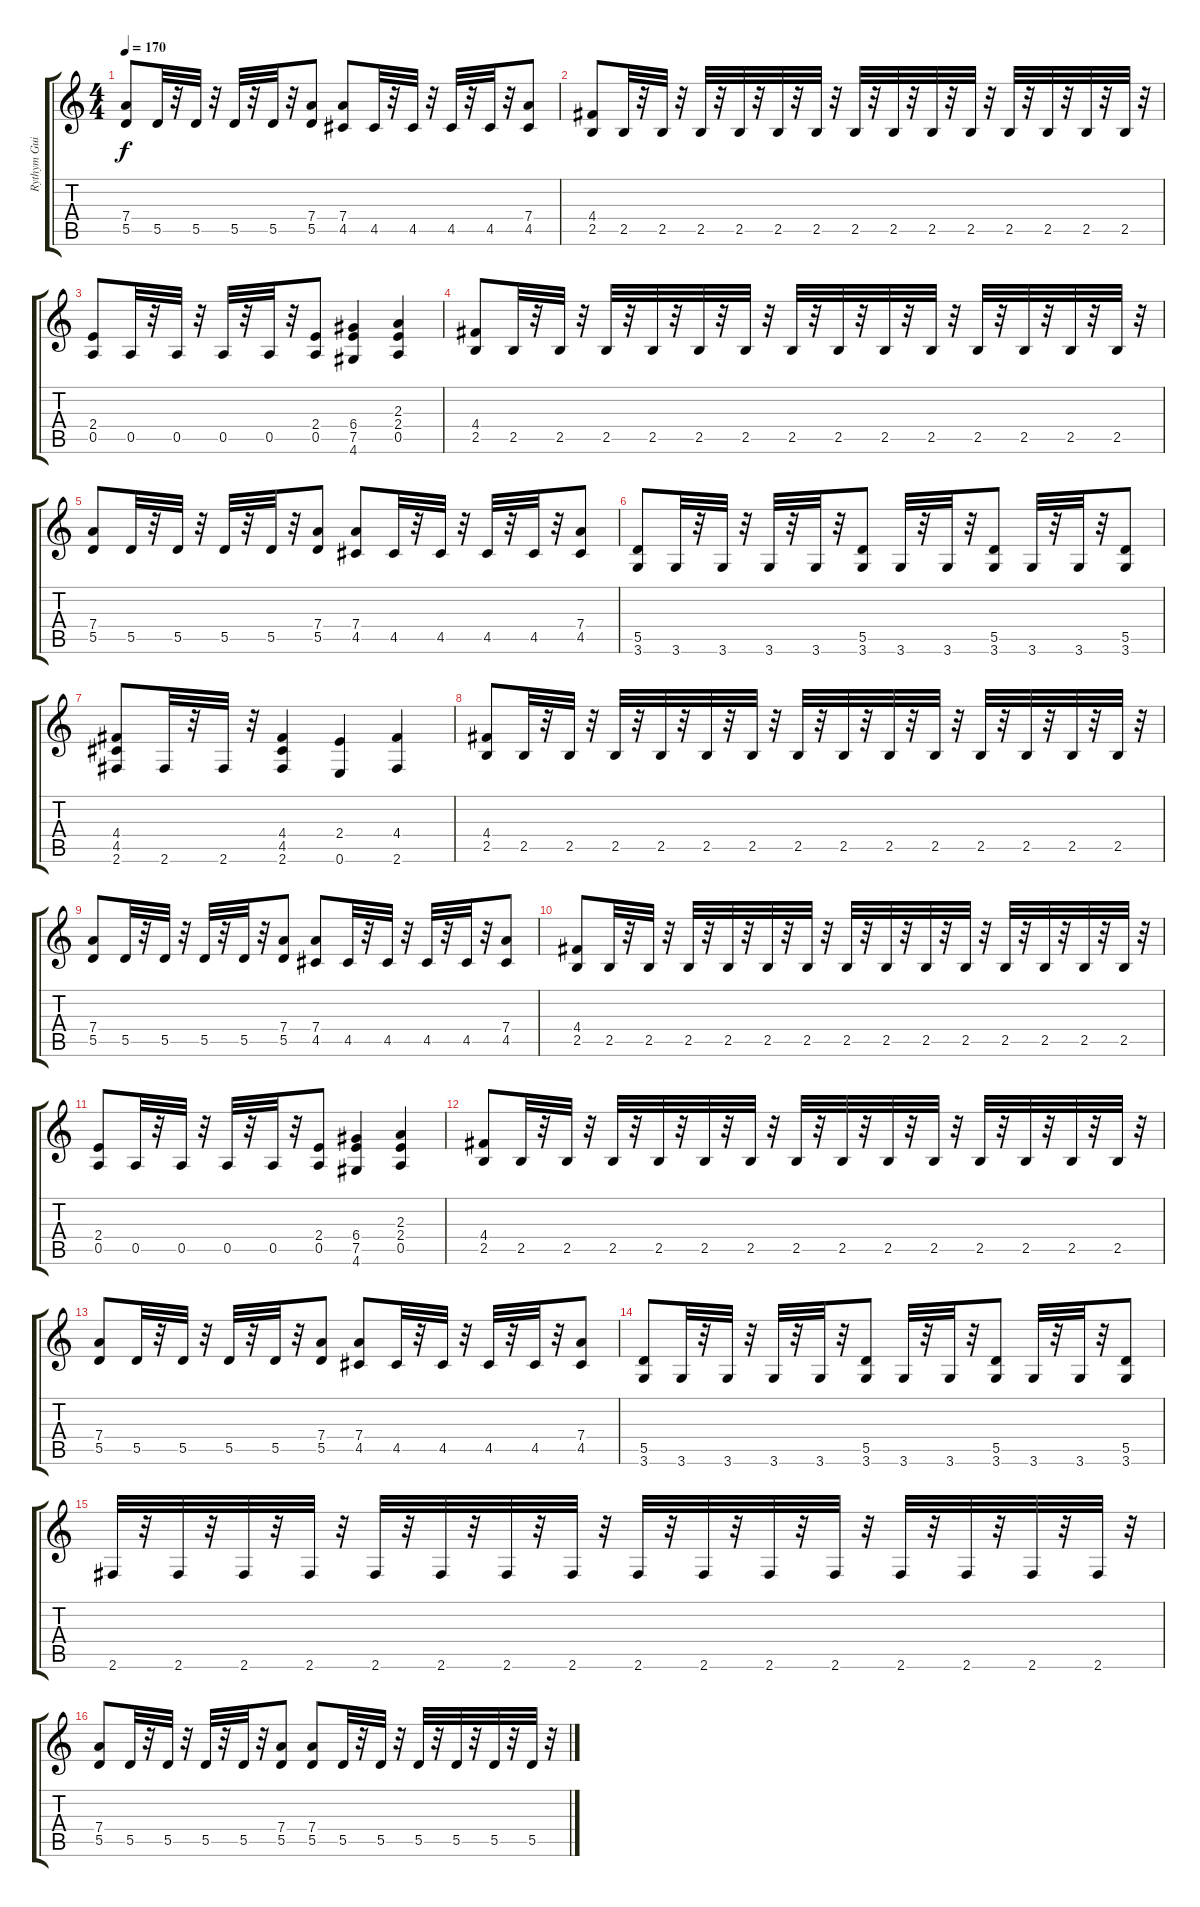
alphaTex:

\track ("Rythym Guitar" "Rythym Gui") {instrument distortionguitar}
\staff {score tabs}
\tuning (E4 B3 G3 D3 A2 E2) {hide}
\ts (4 4)
\tempo 170
\clef g2
\ks c
(7.4 5.5).8{dy f} 5.5.32 r.32 5.5.32 r.32 5.5.32 r.32 5.5.32 r.32 (7.4 5.5).8 (7.4 4.5).8 4.5.32 r.32 4.5.32 r.32 4.5.32 r.32 4.5.32 r.32 (7.4 4.5).8 |
(4.4 2.5).8 2.5.32 r.32 2.5.32 r.32 2.5.32 r.32 2.5.32 r.32 2.5.32 r.32 2.5.32 r.32 2.5.32 r.32 2.5.32 r.32 2.5.32 r.32 2.5.32 r.32 2.5.32 r.32 2.5.32 r.32 2.5.32 r.32 2.5.32 r.32 |
(2.4 0.5).8 0.5.32 r.32 0.5.32 r.32 0.5.32 r.32 0.5.32 r.32 (2.4 0.5).8 (6.4 7.5 4.6).4 (2.3 2.4 0.5).4 |
(4.4 2.5).8 2.5.32 r.32 2.5.32 r.32 2.5.32 r.32 2.5.32 r.32 2.5.32 r.32 2.5.32 r.32 2.5.32 r.32 2.5.32 r.32 2.5.32 r.32 2.5.32 r.32 2.5.32 r.32 2.5.32 r.32 2.5.32 r.32 2.5.32 r.32 |
(7.4 5.5).8 5.5.32 r.32 5.5.32 r.32 5.5.32 r.32 5.5.32 r.32 (7.4 5.5).8 (7.4 4.5).8 4.5.32 r.32 4.5.32 r.32 4.5.32 r.32 4.5.32 r.32 (7.4 4.5).8 |
(5.5 3.6).8 3.6.32 r.32 3.6.32 r.32 3.6.32 r.32 3.6.32 r.32 (5.5 3.6).8 3.6.32 r.32 3.6.32 r.32 (5.5 3.6).8 3.6.32 r.32 3.6.32 r.32 (5.5 3.6).8 |
(4.4 4.5 2.6).8 2.6.32 r.32 2.6.32 r.32 (4.4 4.5 2.6).4 (2.4 0.6).4 (4.4 2.6).4 |
(4.4 2.5).8 2.5.32 r.32 2.5.32 r.32 2.5.32 r.32 2.5.32 r.32 2.5.32 r.32 2.5.32 r.32 2.5.32 r.32 2.5.32 r.32 2.5.32 r.32 2.5.32 r.32 2.5.32 r.32 2.5.32 r.32 2.5.32 r.32 2.5.32 r.32 |
(7.4 5.5).8 5.5.32 r.32 5.5.32 r.32 5.5.32 r.32 5.5.32 r.32 (7.4 5.5).8 (7.4 4.5).8 4.5.32 r.32 4.5.32 r.32 4.5.32 r.32 4.5.32 r.32 (7.4 4.5).8 |
(4.4 2.5).8 2.5.32 r.32 2.5.32 r.32 2.5.32 r.32 2.5.32 r.32 2.5.32 r.32 2.5.32 r.32 2.5.32 r.32 2.5.32 r.32 2.5.32 r.32 2.5.32 r.32 2.5.32 r.32 2.5.32 r.32 2.5.32 r.32 2.5.32 r.32 |
(2.4 0.5).8 0.5.32 r.32 0.5.32 r.32 0.5.32 r.32 0.5.32 r.32 (2.4 0.5).8 (6.4 7.5 4.6).4 (2.3 2.4 0.5).4 |
(4.4 2.5).8 2.5.32 r.32 2.5.32 r.32 2.5.32 r.32 2.5.32 r.32 2.5.32 r.32 2.5.32 r.32 2.5.32 r.32 2.5.32 r.32 2.5.32 r.32 2.5.32 r.32 2.5.32 r.32 2.5.32 r.32 2.5.32 r.32 2.5.32 r.32 |
(7.4 5.5).8 5.5.32 r.32 5.5.32 r.32 5.5.32 r.32 5.5.32 r.32 (7.4 5.5).8 (7.4 4.5).8 4.5.32 r.32 4.5.32 r.32 4.5.32 r.32 4.5.32 r.32 (7.4 4.5).8 |
(5.5 3.6).8 3.6.32 r.32 3.6.32 r.32 3.6.32 r.32 3.6.32 r.32 (5.5 3.6).8 3.6.32 r.32 3.6.32 r.32 (5.5 3.6).8 3.6.32 r.32 3.6.32 r.32 (5.5 3.6).8 |
2.6.32 r.32 2.6.32 r.32 2.6.32 r.32 2.6.32 r.32 2.6.32 r.32 2.6.32 r.32 2.6.32 r.32 2.6.32 r.32 2.6.32 r.32 2.6.32 r.32 2.6.32 r.32 2.6.32 r.32 2.6.32 r.32 2.6.32 r.32 2.6.32 r.32 2.6.32 r.32 |
(7.4 5.5).8 5.5.32 r.32 5.5.32 r.32 5.5.32 r.32 5.5.32 r.32 (7.4 5.5).8 (7.4 5.5).8 5.5.32 r.32 5.5.32 r.32 5.5.32 r.32 5.5.32 r.32 5.5.32 r.32 5.5.32 r.32
